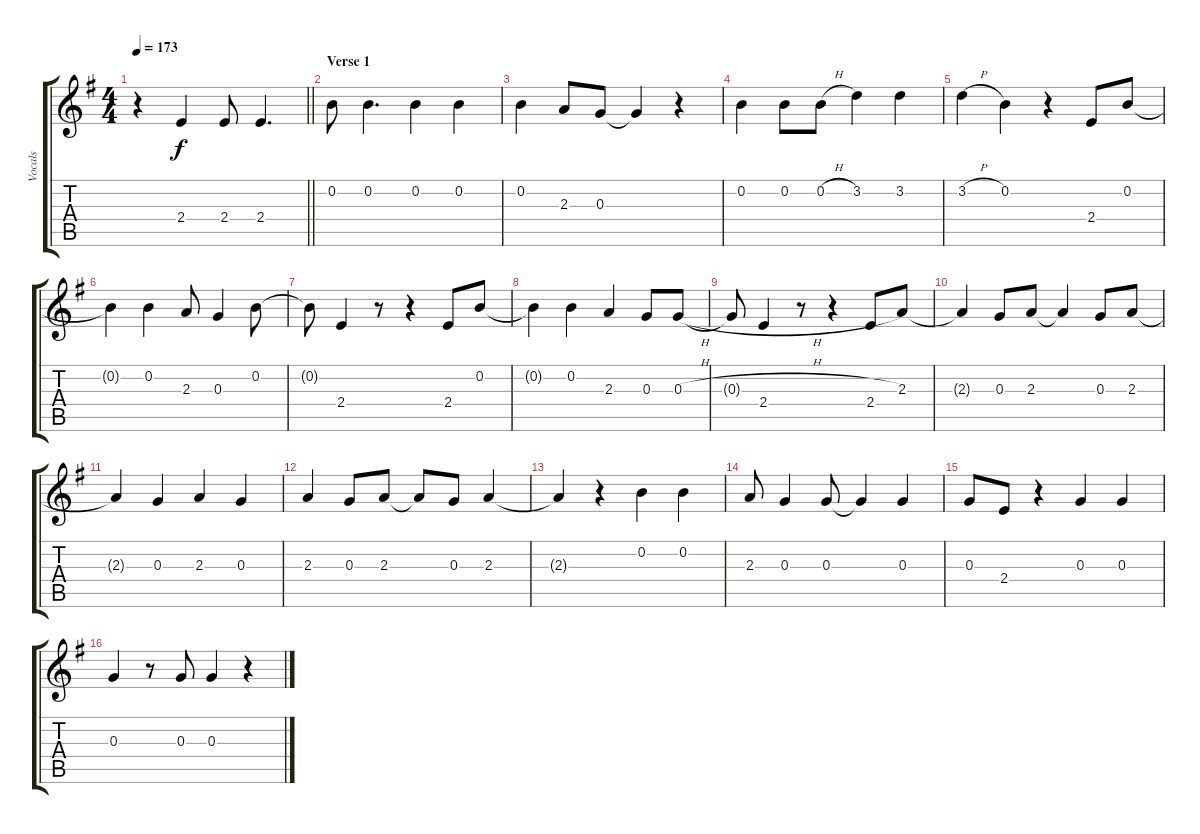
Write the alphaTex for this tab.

\track ("Vocals" "Vocals") {instrument overdrivenguitar}
\staff {score tabs}
\tuning (E4 B3 G3 D3 A2 E2) {hide}
\ts (4 4)
\tempo 173
\clef g2
\barLineRight lightlight
\ks g
r.4{dy f} 2.4.4 2.4.8 2.4.4{d} |
\section ("" "Verse 1")
0.2.8 0.2.4{d} 0.2.4 0.2.4 |
0.2.4 2.3.8 0.3.8 0.3{t}.4 r.4 |
0.2.4 0.2.8 0.2{h}.8 3.2.4 3.2.4 |
3.2{h}.4 0.2.4 r.4 2.4.8 0.2.8 |
0.2{t}.4 0.2.4 2.3.8 0.3.4 0.2.8 |
0.2{t}.8 2.4.4 r.8 r.4 2.4.8 0.2.8 |
0.2{t}.4 0.2.4 2.3.4 0.3.8 0.3{h}.8 |
0.3{h t}.8 2.4.4 r.8 r.4 2.4.8 2.3.8 |
2.3{t}.4 0.3.8 2.3.8 2.3{t}.4 0.3.8 2.3.8 |
2.3{t}.4 0.3.4 2.3.4 0.3.4 |
2.3.4 0.3.8 2.3.8 2.3{t}.8 0.3.8 2.3.4 |
2.3{t}.4 r.4 0.2.4 0.2.4 |
2.3.8 0.3.4 0.3.8 0.3{t}.4 0.3.4 |
0.3.8 2.4.8 r.4 0.3.4 0.3.4 |
0.3.4 r.8 0.3.8 0.3.4 r.4
